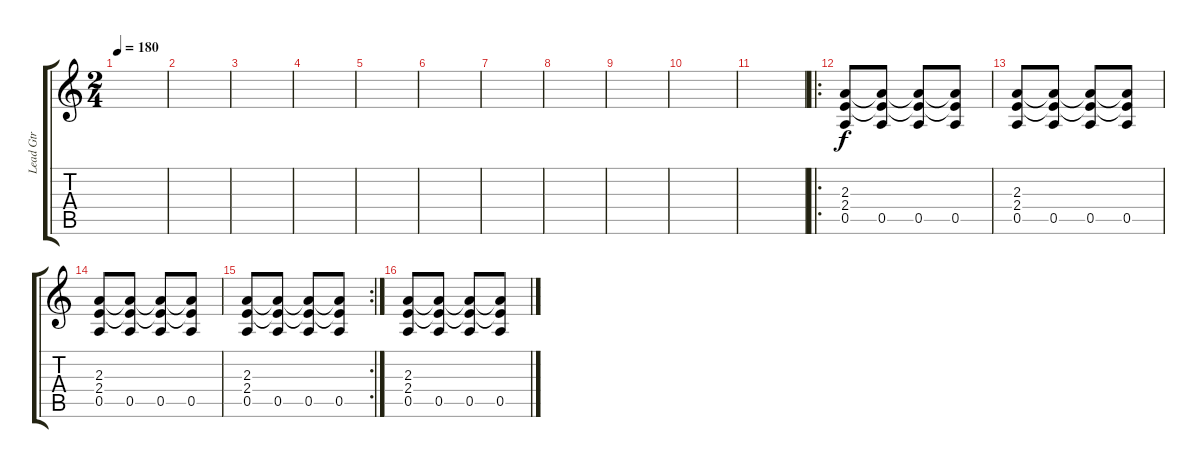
\track ("Lead Gtr" "Lead Gtr") {instrument distortionguitar}
\staff {score tabs}
\tuning (E4 B3 G3 D3 A2 E2) {hide}
\ts (2 4)
\tempo 180
\clef g2
\ks c
|
|
|
|
|
|
|
|
|
|
|
\ro
(2.3 2.4 0.5).8 (2.3{t} 2.4{t} 0.5).8 (2.3{t} 2.4{t} 0.5).8 (2.3{t} 2.4{t} 0.5).8 |
(2.3 2.4 0.5).8 (2.3{t} 2.4{t} 0.5).8 (2.3{t} 2.4{t} 0.5).8 (2.3{t} 2.4{t} 0.5).8 |
(2.3 2.4 0.5).8 (2.3{t} 2.4{t} 0.5).8 (2.3{t} 2.4{t} 0.5).8 (2.3{t} 2.4{t} 0.5).8 |
\rc 2
(2.3 2.4 0.5).8 (2.3{t} 2.4{t} 0.5).8 (2.3{t} 2.4{t} 0.5).8 (2.3{t} 2.4{t} 0.5).8 |
(2.3 2.4 0.5).8 (2.3{t} 2.4{t} 0.5).8 (2.3{t} 2.4{t} 0.5).8 (2.3{t} 2.4{t} 0.5).8
